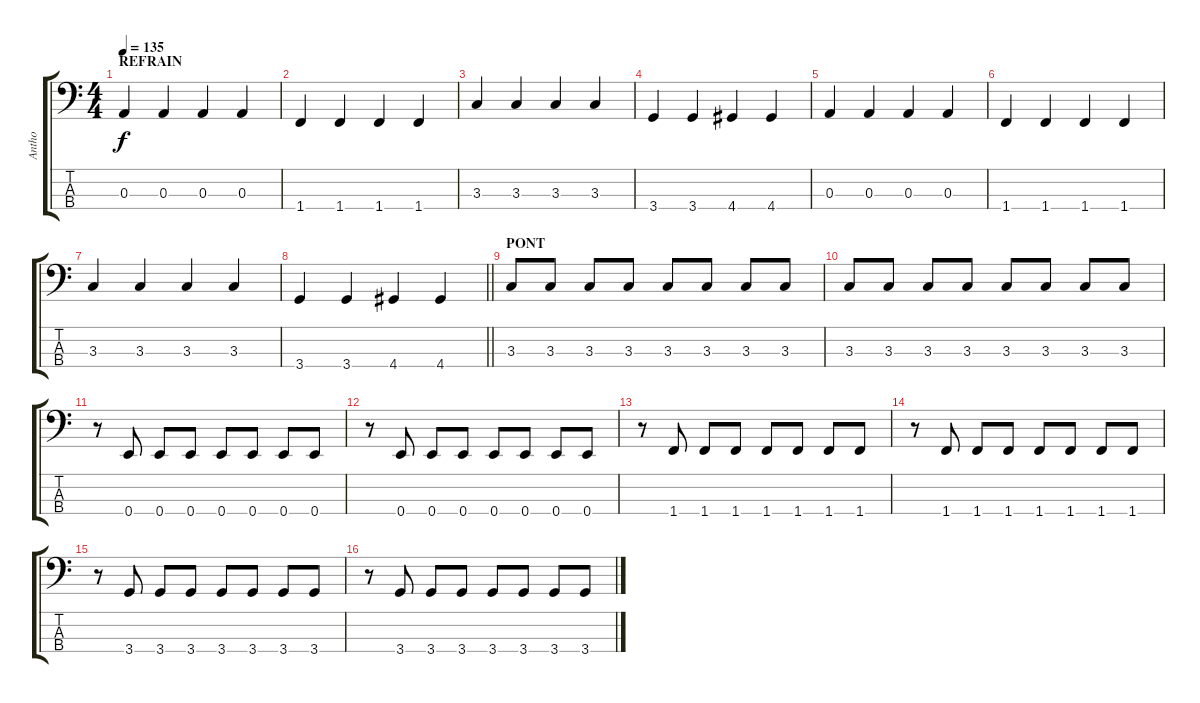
\track ("Antho" "Antho") {instrument electricbassfinger}
\staff {score tabs}
\tuning (G2 D2 A1 E1) {hide}
\ts (4 4)
\section ("" "REFRAIN")
\tempo 135
\clef f4
\ks c
0.3.4{dy f} 0.3.4 0.3.4 0.3.4 |
1.4.4 1.4.4 1.4.4 1.4.4 |
3.3.4 3.3.4 3.3.4 3.3.4 |
3.4.4 3.4.4 4.4.4 4.4.4 |
0.3.4 0.3.4 0.3.4 0.3.4 |
1.4.4 1.4.4 1.4.4 1.4.4 |
3.3.4 3.3.4 3.3.4 3.3.4 |
\barLineRight lightlight
3.4.4 3.4.4 4.4.4 4.4.4 |
\section ("" "PONT")
3.3.8 3.3.8 3.3.8 3.3.8 3.3.8 3.3.8 3.3.8 3.3.8 |
3.3.8 3.3.8 3.3.8 3.3.8 3.3.8 3.3.8 3.3.8 3.3.8 |
r.8 0.4.8 0.4.8 0.4.8 0.4.8 0.4.8 0.4.8 0.4.8 |
r.8 0.4.8 0.4.8 0.4.8 0.4.8 0.4.8 0.4.8 0.4.8 |
r.8 1.4.8 1.4.8 1.4.8 1.4.8 1.4.8 1.4.8 1.4.8 |
r.8 1.4.8 1.4.8 1.4.8 1.4.8 1.4.8 1.4.8 1.4.8 |
r.8 3.4.8 3.4.8 3.4.8 3.4.8 3.4.8 3.4.8 3.4.8 |
r.8 3.4.8 3.4.8 3.4.8 3.4.8 3.4.8 3.4.8 3.4.8
